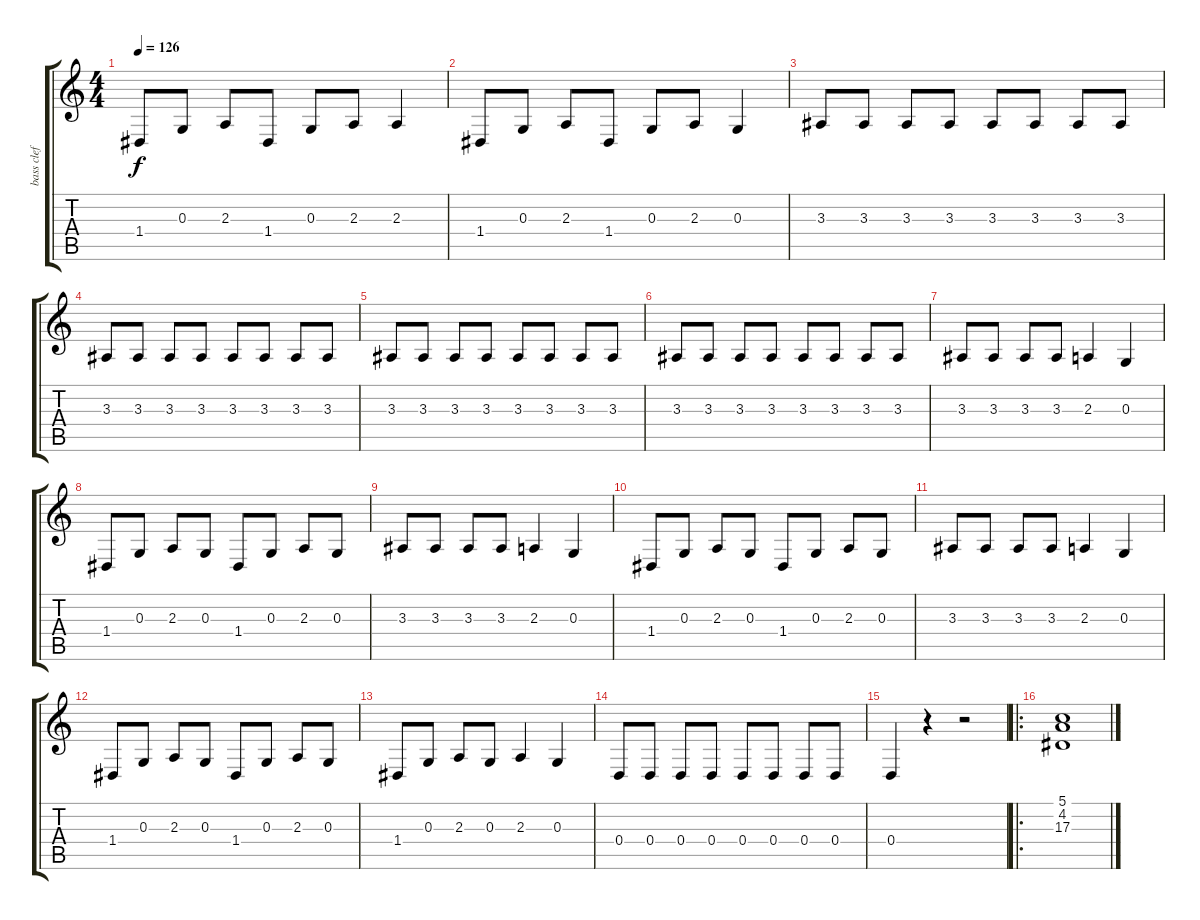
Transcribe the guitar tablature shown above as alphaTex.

\track ("bass clef piano" "bass clef ") {instrument electricgrandpiano}
\staff {score tabs}
\tuning (E4 B3 G3 D3 A2 E2) {hide}
\ts (4 4)
\tempo 126
\clef g2
\ks c
1.4.8{dy f} 0.3.8 2.3.8 1.4.8 0.3.8 2.3.8 2.3.4 |
1.4.8 0.3.8 2.3.8 1.4.8 0.3.8 2.3.8 0.3.4 |
3.3.8 3.3.8 3.3.8 3.3.8 3.3.8 3.3.8 3.3.8 3.3.8 |
3.3.8 3.3.8 3.3.8 3.3.8 3.3.8 3.3.8 3.3.8 3.3.8 |
3.3.8 3.3.8 3.3.8 3.3.8 3.3.8 3.3.8 3.3.8 3.3.8 |
3.3.8 3.3.8 3.3.8 3.3.8 3.3.8 3.3.8 3.3.8 3.3.8 |
3.3.8 3.3.8 3.3.8 3.3.8 2.3.4 0.3.4 |
1.4.8 0.3.8 2.3.8 0.3.8 1.4.8 0.3.8 2.3.8 0.3.8 |
3.3.8 3.3.8 3.3.8 3.3.8 2.3.4 0.3.4 |
1.4.8 0.3.8 2.3.8 0.3.8 1.4.8 0.3.8 2.3.8 0.3.8 |
3.3.8 3.3.8 3.3.8 3.3.8 2.3.4 0.3.4 |
1.4.8 0.3.8 2.3.8 0.3.8 1.4.8 0.3.8 2.3.8 0.3.8 |
1.4.8 0.3.8 2.3.8 0.3.8 2.3.4 0.3.4 |
0.4.8 0.4.8 0.4.8 0.4.8 0.4.8 0.4.8 0.4.8 0.4.8 |
0.4.4 r.4 r.2 |
\ro
(5.1 4.2 17.3).1
